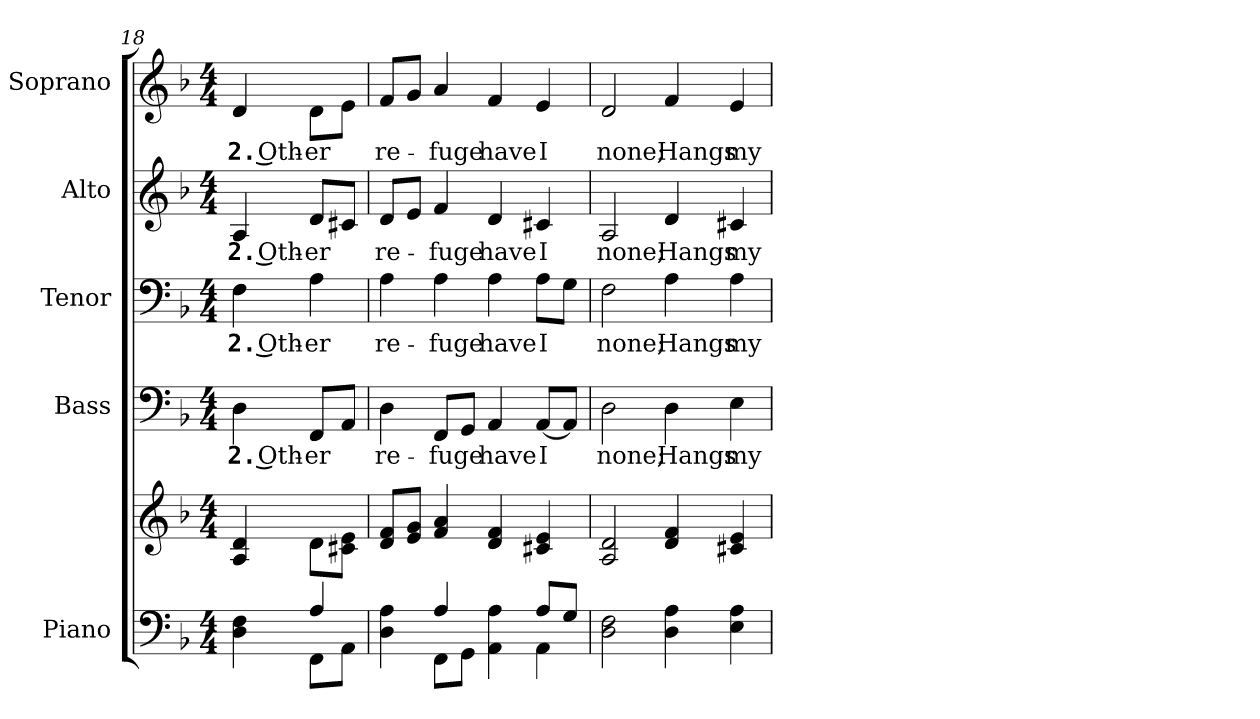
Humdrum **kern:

**kern	**kern	**kern	**text	**kern	**text	**kern	**text	**kern	**text
*part5	*part5	*part4	*part4	*part3	*part3	*part2	*part2	*part1	*part1
*staff6	*staff5	*staff4	*staff4	*staff3	*staff3	*staff2	*staff2	*staff1	*staff1
*I"Piano	*	*I"Bass	*	*I"Tenor	*	*I"Alto	*	*I"Soprano	*
*I'Pno.	*	*I'B.	*	*I'T.	*	*I'A.	*	*I'S.	*
*clefF4	*clefG2	*clefF4	*	*clefF4	*	*clefG2	*	*clefG2	*
*k[b-]	*k[b-]	*k[b-]	*	*k[b-]	*	*k[b-]	*	*k[b-]	*
*F:	*F:	*F:	*	*F:	*	*F:	*	*F:	*
*M4/4	*M4/4	*M4/4	*	*M4/4	*	*M4/4	*	*M4/4	*
=18	=18	=18	=18	=18	=18	=18	=18	=18	=18
*^	*	*	*	*	*	*	*	*	*
!	!	!	!	!LO:LY:b:color=#000000	!	!	!	!	!	!
!	!	!	!	!	!	!LO:LY:b:color=#000000	!	!	!	!
!	!	!	!	!	!	!	!	!LO:LY:b:color=#000000	!	!
!	!	!	!	!	!	!	!	!	!	!LO:LY:b:color=#000000
4Di\ 4Fi	4ryy	4Ai/ 4di	4Di\	2. Oth-	4Fi\	2. Oth-	4Ai/	2. Oth-	4di/	2. Oth-
!	!	!	!	!LO:LY:b:color=#000000	!	!	!	!	!	!
!	!	!	!	!	!	!LO:LY:b:color=#000000	!	!	!	!
!	!	!	!	!	!	!	!	!LO:LY:b:color=#000000	!	!
!	!	!	!	!	!	!	!	!	!	!LO:LY:b:color=#000000
4Ai/	8FFi\L	8di\L	8FFi/L	-er	4Ai\	-er	8di/L	-er	8di\L	-er
.	8AAi\J	8c#Xi\ 8eiJ	8AAi/J	.	.	.	8c#Xi/J	.	8ei\J	.
=19	=19	=19	=19	=19	=19	=19	=19	=19	=19	=19
!	!	!	!	!LO:LY:b:color=#000000	!	!	!	!	!	!
!	!	!	!	!	!	!LO:LY:b:color=#000000	!	!	!	!
!	!	!	!	!	!	!	!	!LO:LY:b:color=#000000	!	!
!	!	!	!	!	!	!	!	!	!	!LO:LY:b:color=#000000
4Di\ 4Ai	4ryy	8di/ 8fiL	4Di\	re-	4Ai\	re-	8di/L	re-	8fi/L	re-
.	.	8ei/ 8giJ	.	.	.	.	8ei/J	.	8gi/J	.
!	!	!	!	!LO:LY:b:color=#000000	!	!	!	!	!	!
!	!	!	!	!	!	!LO:LY:b:color=#000000	!	!	!	!
!	!	!	!	!	!	!	!	!LO:LY:b:color=#000000	!	!
!	!	!	!	!	!	!	!	!	!	!LO:LY:b:color=#000000
4Ai/	8FFi\L	4fi/ 4ai	8FFi/L	-fuge	4Ai\	-fuge	4fi/	-fuge	4ai/	-fuge
.	8GGi\J	.	8GGi/J	.	.	.	.	.	.	.
!	!	!	!	!LO:LY:b:color=#000000	!	!	!	!	!	!
!	!	!	!	!	!	!LO:LY:b:color=#000000	!	!	!	!
!	!	!	!	!	!	!	!	!LO:LY:b:color=#000000	!	!
!	!	!	!	!	!	!	!	!	!	!LO:LY:b:color=#000000
4AAi\ 4Ai	4ryy	4di/ 4fi	4AAi/	have	4Ai\	have	4di/	have	4fi/	have
!	!	!	!	!LO:LY:b:color=#000000	!	!	!	!	!	!
!	!	!	!	!	!	!LO:LY:b:color=#000000	!	!	!	!
!	!	!	!	!	!	!	!	!LO:LY:b:color=#000000	!	!
!	!	!	!	!	!	!	!	!	!	!LO:LY:b:color=#000000
8Ai/L	4AAi\	4c#Xi/ 4ei	[<8AAi/L	I	8Ai\L	I	4c#Xi/	I	4ei/	I
8Gi/J	.	.	8AAi/J]	.	8Gi\J	.	.	.	.	.
*v	*v	*	*	*	*	*	*	*	*	*
=20	=20	=20	=20	=20	=20	=20	=20	=20	=20
!	!	!	!LO:LY:b:color=#000000	!	!	!	!	!	!
!	!	!	!	!	!LO:LY:b:color=#000000	!	!	!	!
!	!	!	!	!	!	!	!LO:LY:b:color=#000000	!	!
!	!	!	!	!	!	!	!	!	!LO:LY:b:color=#000000
2Di\ 2Fi	2Ai/ 2di	2Di\	none;	2Fi\	none;	2Ai/	none;	2di/	none;
!	!	!	!LO:LY:b:color=#000000	!	!	!	!	!	!
!	!	!	!	!	!LO:LY:b:color=#000000	!	!	!	!
!	!	!	!	!	!	!	!LO:LY:b:color=#000000	!	!
!	!	!	!	!	!	!	!	!	!LO:LY:b:color=#000000
4Di\ 4Ai	4di/ 4fi	4Di\	Hangs	4Ai\	Hangs	4di/	Hangs	4fi/	Hangs
!	!	!	!LO:LY:b:color=#000000	!	!	!	!	!	!
!	!	!	!	!	!LO:LY:b:color=#000000	!	!	!	!
!	!	!	!	!	!	!	!LO:LY:b:color=#000000	!	!
!	!	!	!	!	!	!	!	!	!LO:LY:b:color=#000000
4Ei\ 4Ai	4c#Xi/ 4ei	4Ei\	my	4Ai\	my	4c#Xi/	my	4ei/	my
=	=	=	=	=	=	=	=	=	=
*-	*-	*-	*-	*-	*-	*-	*-	*-	*-
